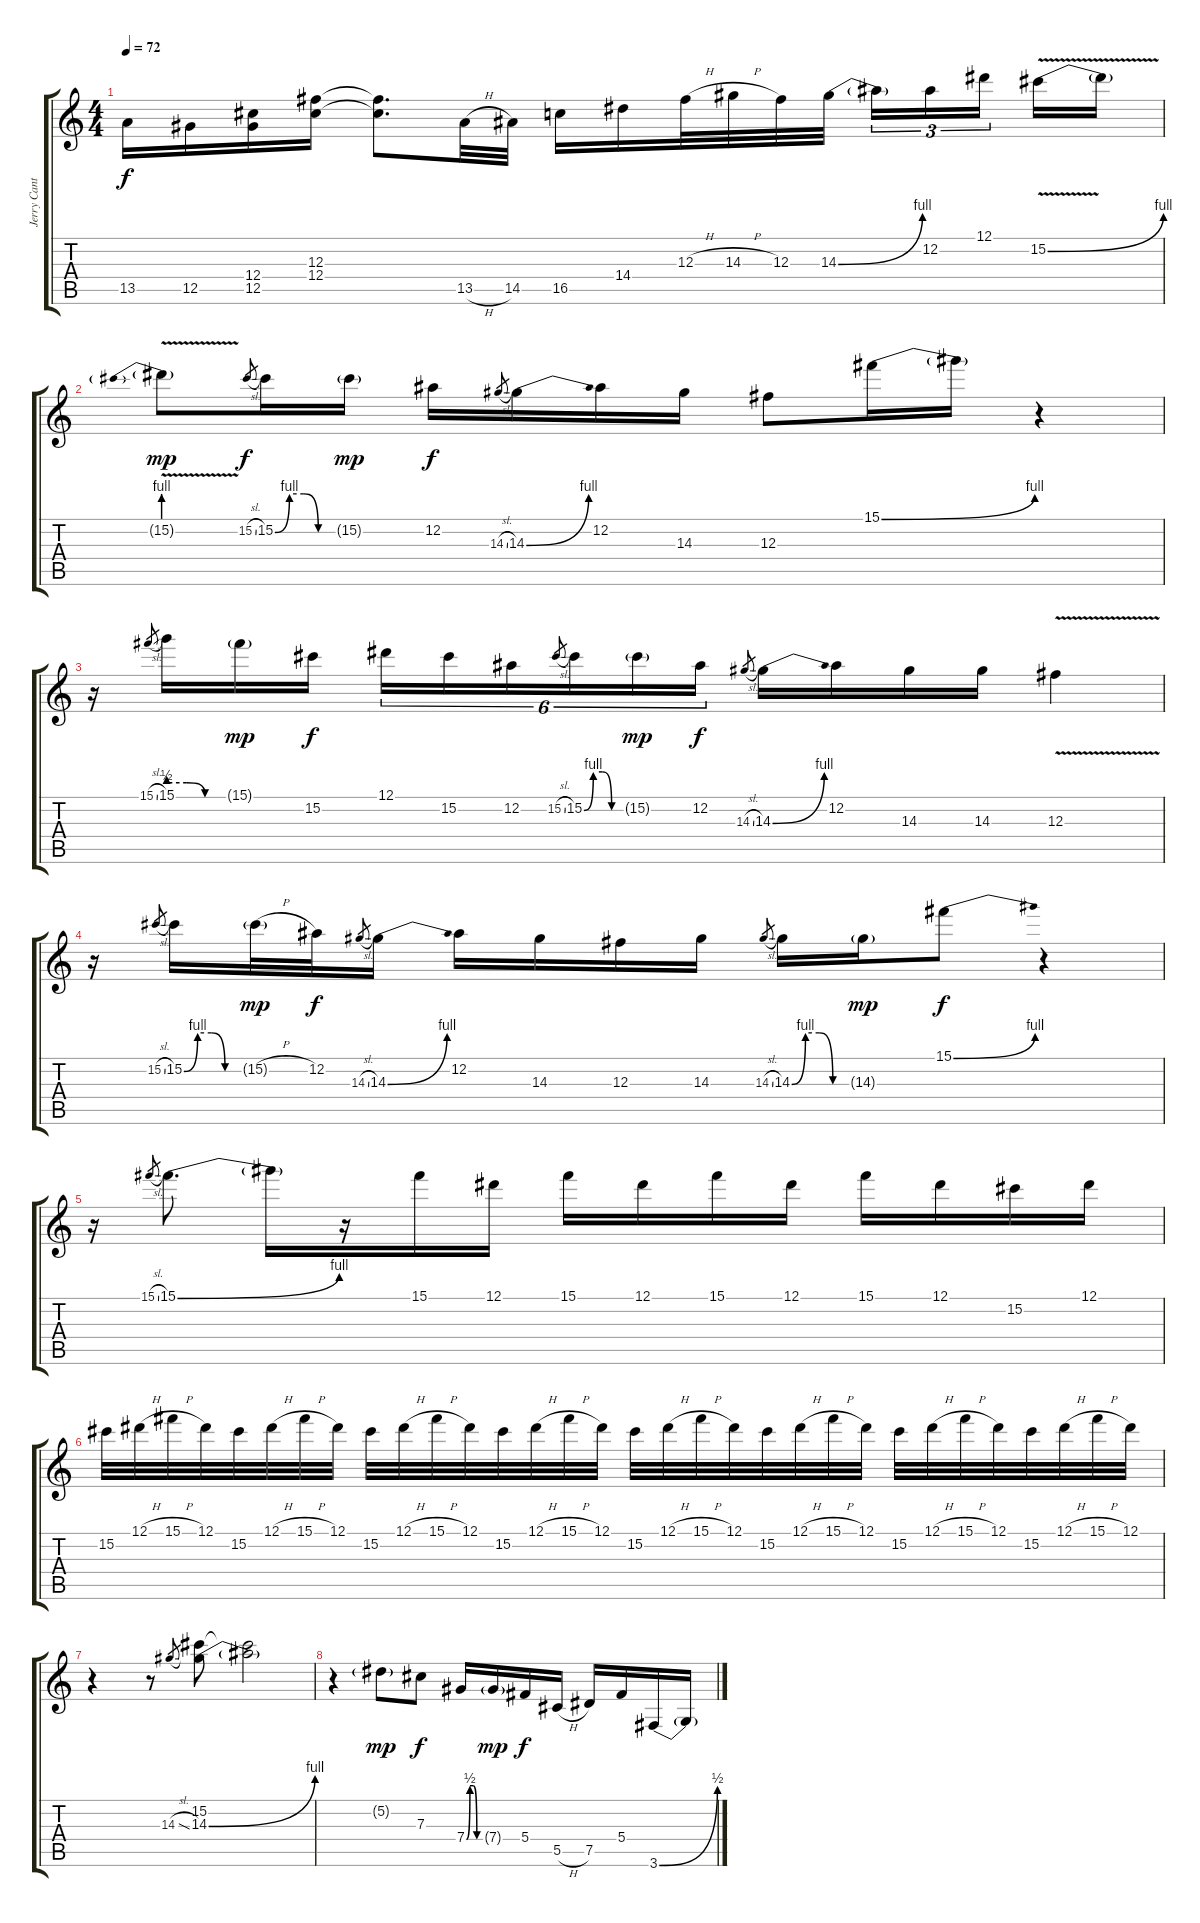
\track ("Jerry Cantrell - Guitar 2 - Talkbox" "Jerry Cant") {instrument overdrivenguitar}
\staff {score tabs}
\tuning (Eb4 Bb3 Gb3 Db3 Ab2 Eb2) {hide}
\ts (4 4)
\tempo 72
\clef g2
\ks c
13.5.16{dy f} 12.5.16 (12.4 12.5).16 (12.3 12.4).16 (12.3{t} 12.4{t}).8{d} 13.5{h}.32 14.5.32 16.5.16 14.4.16 12.3{h}.32 14.3{h}.32 12.3.32 14.3{be (bend 0 0 60 4)}.32 14.3{t}.16{tu (3 2)} 12.2.16{tu (3 2)} 12.1.16{tu (3 2)} 15.2{be (bend 0 0 60 4) v}.16 15.2{t}.16 |
15.2{be (prebend 0 4 60 4) v g}.8{dy mp} 15.2{sl}.8{gr dy f} 15.2{be (custom 0 0 15 4 30 4 45 0 60 0)}.16 15.2{g}.16{dy mp} 12.2.16{dy f} 14.3{sl}.8{gr} 14.3{be (bend 0 0 60 4)}.16 12.2.16 14.3.16 12.3.8 15.1{be (bend 0 0 60 4)}.16 15.1{t}.16 r.4 |
r.16 15.1{sl}.8{gr} 15.1{be (custom 0 2 20 2 40 0 60 0)}.16 15.1{g}.16{dy mp} 15.2.16{dy f} 12.1.16{tu (6 4)} 15.2.16{tu (6 4)} 12.2.16{tu (6 4)} 15.2{sl}.8{gr} 15.2{be (custom 0 0 15 4 30 4 45 0 60 0)}.16{tu (6 4)} 15.2{g}.16{tu (6 4) dy mp} 12.2.16{tu (6 4) dy f} 14.3{sl}.8{gr} 14.3{be (bend 0 0 60 4)}.16 12.2.16 14.3.16 14.3.16 12.3{v}.4 |
r.16 15.2{sl}.8{gr} 15.2{be (custom 0 0 15 4 30 4 45 0 60 0)}.16 15.2{h g}.32{dy mp} 12.2.32{dy f} 14.3{sl}.8{gr} 14.3{be (bend 0 0 60 4)}.16 12.2.16 14.3.16 12.3.16 14.3.16 14.3{sl}.8{gr} 14.3{be (custom 0 0 15 4 30 4 45 0 60 0)}.16 14.3{g}.16{dy mp} 15.1{be (bend 0 0 60 4)}.8{dy f} r.4 |
r.16 15.1{sl}.8{gr} 15.1{be (bend 0 0 60 4)}.8{d} 15.1{t}.16 r.16 15.1.16 12.1.16 15.1.16 12.1.16 15.1.16 12.1.16 15.1.16 12.1.16 15.2.16 12.1.16 |
15.2.32 12.1{h}.32 15.1{h}.32 12.1.32 15.2.32 12.1{h}.32 15.1{h}.32 12.1.32 15.2.32 12.1{h}.32 15.1{h}.32 12.1.32 15.2.32 12.1{h}.32 15.1{h}.32 12.1.32 15.2.32 12.1{h}.32 15.1{h}.32 12.1.32 15.2.32 12.1{h}.32 15.1{h}.32 12.1.32 15.2.32 12.1{h}.32 15.1{h}.32 12.1.32 15.2.32 12.1{h}.32 15.1{h}.32 12.1.32 |
r.4 r.8 14.3{sl}.8{gr} (15.2 14.3{be (bend 0 0 60 4)}).8 (15.2{t} 14.3{t}).2 |
r.4 5.2{g}.8{dy mp} 7.3.8{dy f} 7.4{be (custom 0 0 15 2 30 2 45 0 60 0)}.16 7.4{g}.16{dy mp} 5.4.16{dy f} 5.5{h}.16 7.5.16 5.4.16 3.6{be (bend 0 0 60 2)}.16 3.6{t}.16
